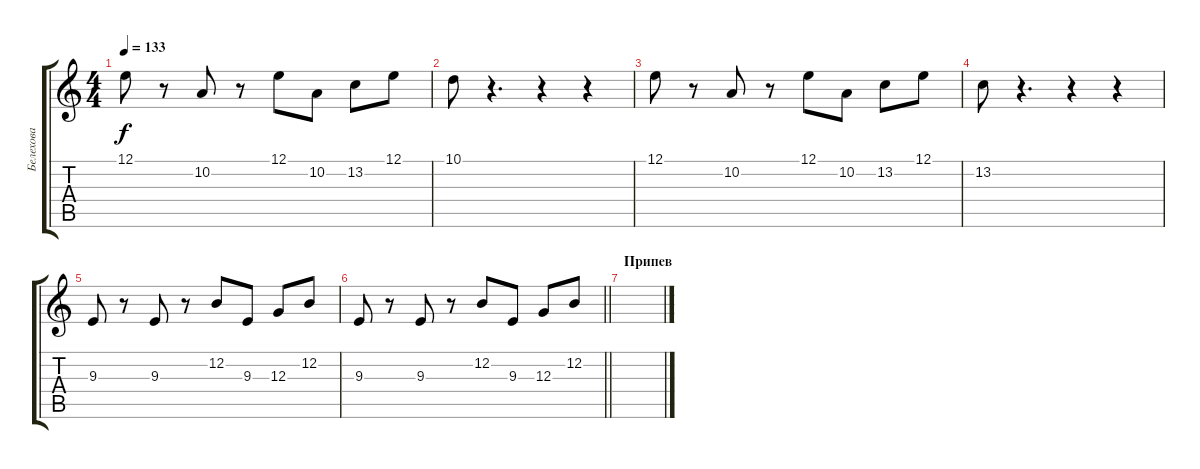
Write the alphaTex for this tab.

\track ("Белехова" "Белехова") {instrument orchestralharp}
\staff {score tabs}
\tuning (E4 B3 G3 D3 A2 E2) {hide}
\ts (4 4)
\tempo 133
\clef g2
\ks c
12.1.8{dy f} r.8 10.2.8 r.8 12.1.8 10.2.8 13.2.8 12.1.8 |
10.1.8 r.4{d} r.4 r.4 |
12.1.8 r.8 10.2.8 r.8 12.1.8 10.2.8 13.2.8 12.1.8 |
13.2.8 r.4{d} r.4 r.4 |
9.3.8 r.8 9.3.8 r.8 12.2.8 9.3.8 12.3.8 12.2.8 |
\barLineRight lightlight
9.3.8 r.8 9.3.8 r.8 12.2.8 9.3.8 12.3.8 12.2.8 |
\section ("" "Припев")
